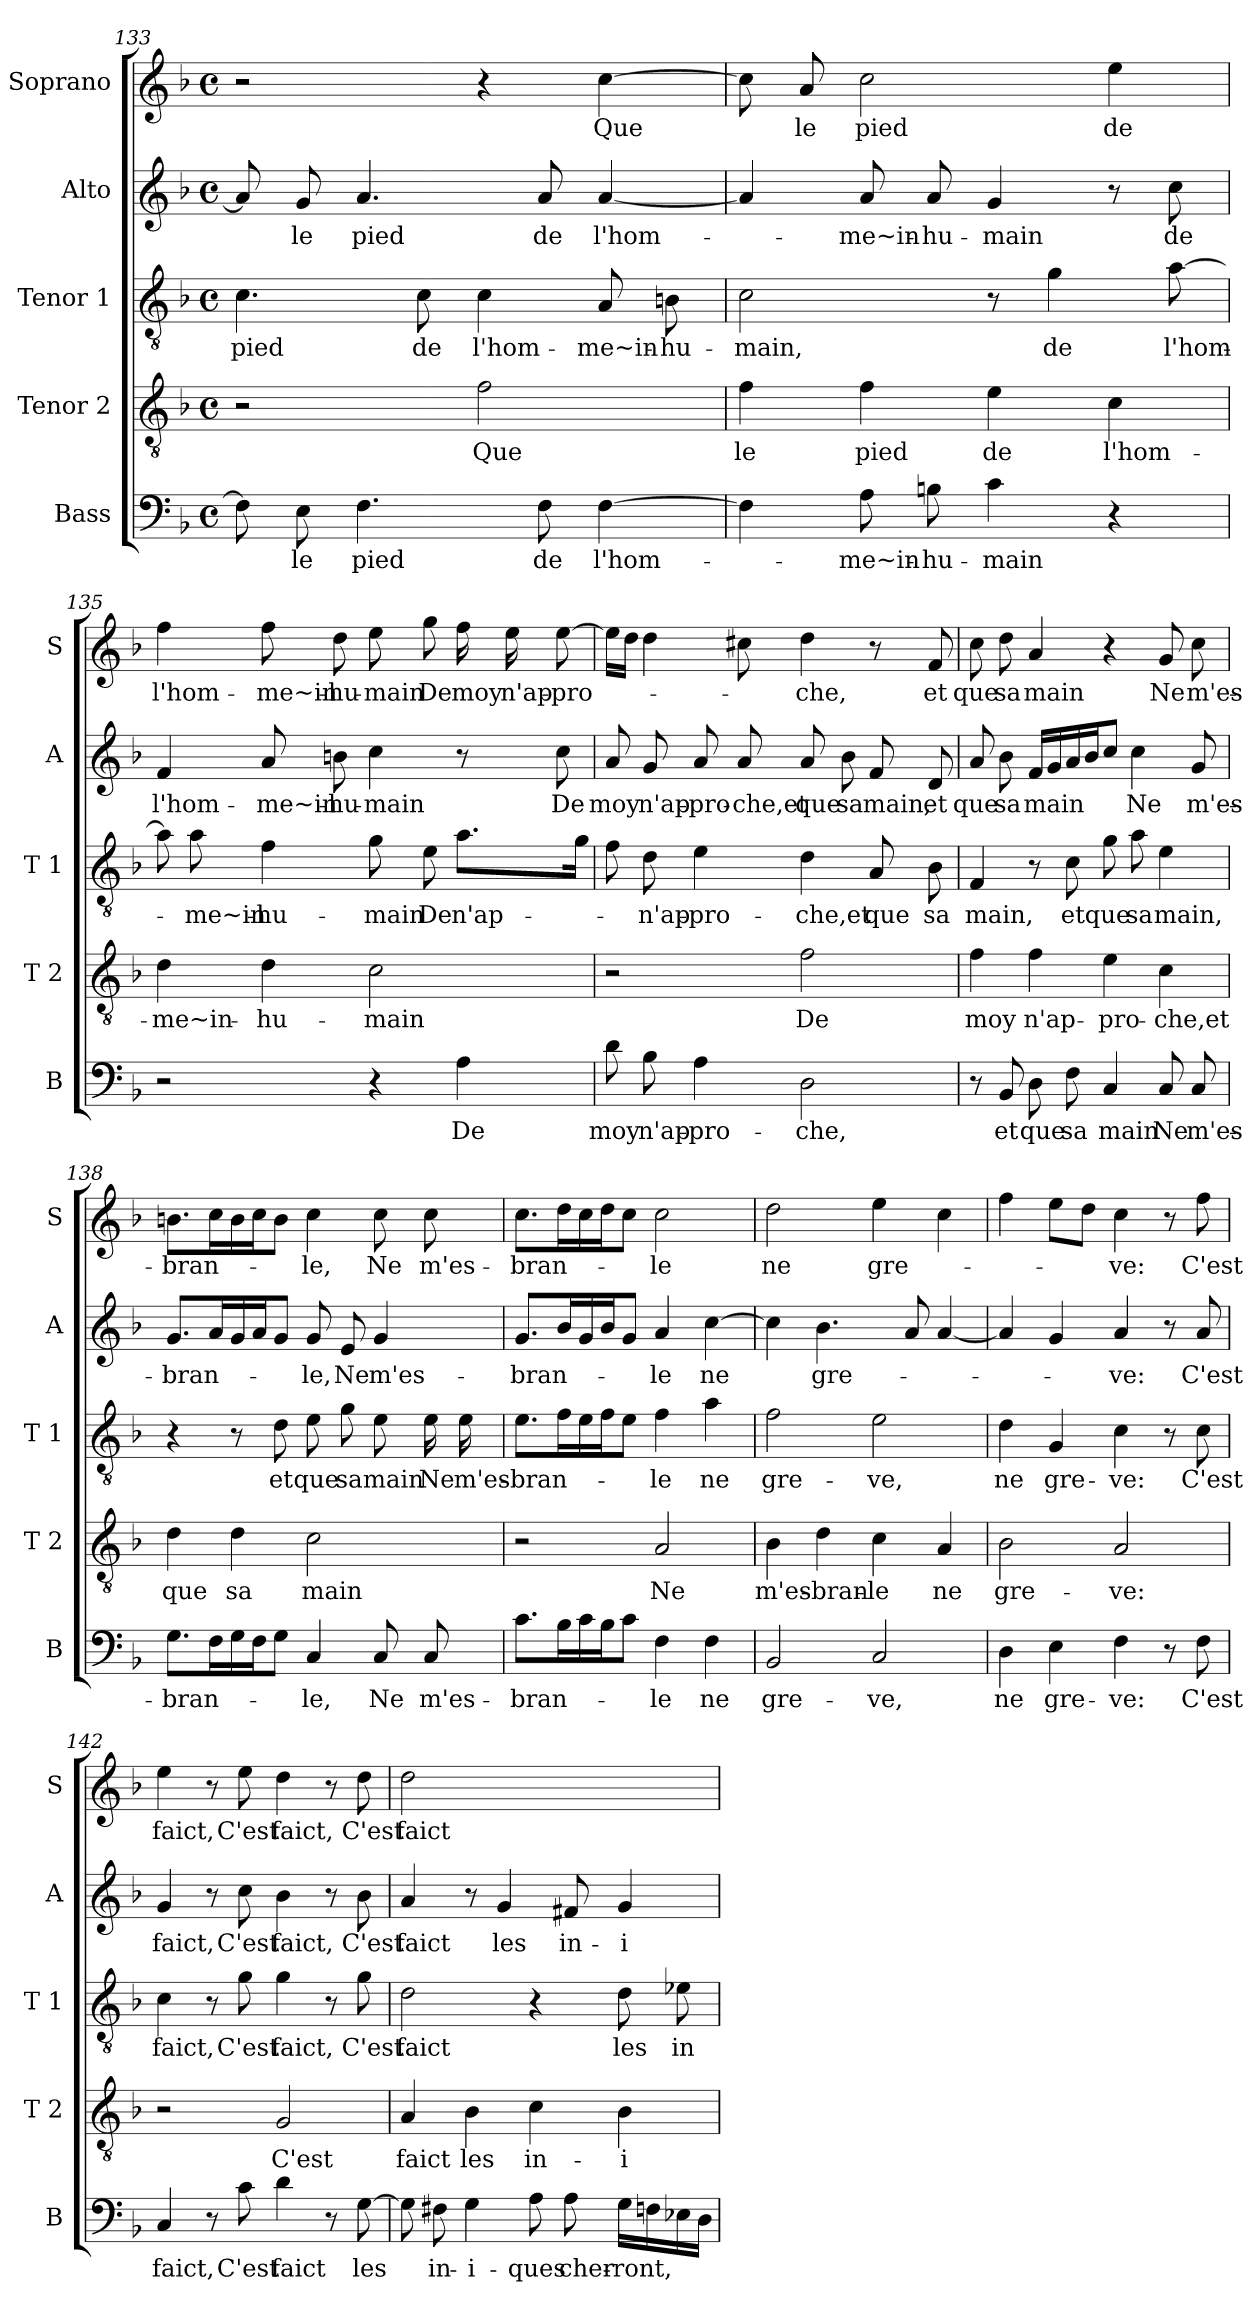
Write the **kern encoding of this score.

**kern	**text	**kern	**text	**kern	**text	**kern	**text	**kern	**text
*part5	*part5	*part4	*part4	*part3	*part3	*part2	*part2	*part1	*part1
*staff5	*staff5	*staff4	*staff4	*staff3	*staff3	*staff2	*staff2	*staff1	*staff1
*I"Bass	*	*I"Tenor 2	*	*I"Tenor 1	*	*I"Alto	*	*I"Soprano	*
*I'B	*	*I'T 2	*	*I'T 1	*	*I'A	*	*I'S	*
*clefF4	*	*clefGv2	*	*clefGv2	*	*clefG2	*	*clefG2	*
*k[b-]	*	*k[b-]	*	*k[b-]	*	*k[b-]	*	*k[b-]	*
*F:	*	*F:	*	*F:	*	*F:	*	*F:	*
*M4/4	*	*M4/4	*	*M4/4	*	*M4/4	*	*M4/4	*
*met(c)	*	*met(c)	*	*met(c)	*	*met(c)	*	*met(c)	*
=133	=133	=133	=133	=133	=133	=133	=133	=133	=133
!	!	!	!	!	!LO:LY:b	!	!	!	!
8F\]	.	2r	.	4.c\	pied	8a/]	.	2r	.
!	!LO:LY:b	!	!	!	!	!	!LO:LY:b	!	!
8E\	le	.	.	.	.	8g/	le	.	.
!	!LO:LY:b	!	!	!	!	!	!LO:LY:b	!	!
4.F\	pied	.	.	.	.	4.a/	pied	.	.
!	!	!	!	!	!LO:LY:b	!	!	!	!
.	.	.	.	8c\	de	.	.	.	.
!	!	!	!LO:LY:b	!	!LO:LY:b	!	!	!	!
.	.	2f\	Que	4c\	l'hom-	.	.	4r	.
!	!LO:LY:b	!	!	!	!	!	!LO:LY:b	!	!
8F\	de	.	.	.	.	8a/	de	.	.
!	!LO:LY:b	!	!	!	!LO:LY:b	!	!LO:LY:b	!	!LO:LY:b
[4F\	l'hom-	.	.	8A/	-me~in-	[4a/	l'hom-	[4cc\	Que
!	!	!	!	!	!LO:LY:b	!	!	!	!
.	.	.	.	8Bn\	-hu-	.	.	.	.
!!LO:LB:g=z
=134	=134	=134	=134	=134	=134	=134	=134	=134	=134
!	!	!	!LO:LY:b	!	!LO:LY:b	!	!	!	!
4F\]	.	4f\	le	2c\	-main,	4a/]	.	8cc\]	.
!	!	!	!	!	!	!	!	!	!LO:LY:b
.	.	.	.	.	.	.	.	8a/	le
!	!LO:LY:b	!	!LO:LY:b	!	!	!	!LO:LY:b	!	!LO:LY:b
8A\	-me~in-	4f\	pied	.	.	8a/	-me~in-	2cc\	pied
!	!LO:LY:b	!	!	!	!	!	!LO:LY:b	!	!
8Bn\	-hu-	.	.	.	.	8a/	-hu-	.	.
!	!LO:LY:b	!	!LO:LY:b	!	!	!	!LO:LY:b	!	!
4c\	-main	4e\	de	8r	.	4g/	-main	.	.
!	!	!	!	!	!LO:LY:b	!	!	!	!
.	.	.	.	4g\	de	.	.	.	.
!	!	!	!LO:LY:b	!	!	!	!	!	!LO:LY:b
4r	.	4c\	l'hom-	.	.	8r	.	4ee\	de
!	!	!	!	!	!LO:LY:b	!	!LO:LY:b	!	!
.	.	.	.	[8a\	l'hom-	8cc\	de	.	.
=135	=135	=135	=135	=135	=135	=135	=135	=135	=135
!	!	!	!LO:LY:b	!	!	!	!LO:LY:b	!	!LO:LY:b
2r	.	4d\	-me~in-	8a\]	.	4f/	l'hom-	4ff\	l'hom-
!	!	!	!	!	!LO:LY:b	!	!	!	!
.	.	.	.	8a\	-me~in-	.	.	.	.
!	!	!	!LO:LY:b	!	!LO:LY:b	!	!LO:LY:b	!	!LO:LY:b
.	.	4d\	-hu-	4f\	-hu-	8a/	-me~in-	8ff\	-me~in-
!	!	!	!	!	!	!	!LO:LY:b	!	!LO:LY:b
.	.	.	.	.	.	8bn\	-hu-	8dd\	-hu-
!	!	!	!LO:LY:b	!	!LO:LY:b	!	!LO:LY:b	!	!LO:LY:b
4r	.	2c\	-main	8g\	-main	4cc\	-main	8ee\	-main
!	!	!	!	!	!LO:LY:b	!	!	!	!LO:LY:b
.	.	.	.	8e\	De	.	.	8gg\	De
!	!LO:LY:b	!	!	!	!LO:LY:b	!	!	!	!LO:LY:b
4A\	De	.	.	8.a\L	n'ap-	8r	.	16ff\	moy
!	!	!	!	!	!	!	!	!	!LO:LY:b
.	.	.	.	.	.	.	.	16ee\	n'ap-
!	!	!	!	!	!	!	!LO:LY:b	!	!LO:LY:b
.	.	.	.	.	.	8cc\	De	[8ee\	-pro-
.	.	.	.	16g\Jk	.	.	.	.	.
=136	=136	=136	=136	=136	=136	=136	=136	=136	=136
!	!LO:LY:b	!	!	!	!	!	!LO:LY:b	!	!
8d\	moy	2r	.	8f\	.	8a/	moy	16ee\LL]	.
.	.	.	.	.	.	.	.	16dd\JJ	.
!	!LO:LY:b	!	!	!	!LO:LY:b	!	!LO:LY:b	!	!
8B-\	n'ap-	.	.	8d\	-n'ap-	8g/	n'ap-	4dd\	.
!	!LO:LY:b	!	!	!	!LO:LY:b	!	!LO:LY:b	!	!
4A\	-pro-	.	.	4e\	-pro-	8a/	-pro-	.	.
!	!	!	!	!	!	!	!LO:LY:b	!	!
.	.	.	.	.	.	8a/	-che,et	8cc#X\	.
!	!LO:LY:b	!	!LO:LY:b	!	!LO:LY:b	!	!LO:LY:b	!	!LO:LY:b
2D\	-che,	2f\	De	4d\	-che,et	8a/	que	4dd\	-che,
!	!	!	!	!	!	!	!LO:LY:b	!	!
.	.	.	.	.	.	8b-\	sa	.	.
!	!	!	!	!	!LO:LY:b	!	!LO:LY:b	!	!
.	.	.	.	8A/	que	8f/	main,	8r	.
!	!	!	!	!	!LO:LY:b	!	!LO:LY:b	!	!LO:LY:b
.	.	.	.	8B-\	sa	8d/	et	8f/	et
!!LO:PB:g=z
=137	=137	=137	=137	=137	=137	=137	=137	=137	=137
!	!	!	!LO:LY:b	!	!LO:LY:b	!	!LO:LY:b	!	!LO:LY:b
8r	.	4f\	moy	4F/	main,	8a/	que	8cc\	que
!	!LO:LY:b	!	!	!	!	!	!LO:LY:b	!	!LO:LY:b
8BB-/	et	.	.	.	.	8b-\	sa	8dd\	sa
!	!LO:LY:b	!	!LO:LY:b	!	!	!	!LO:LY:b	!	!LO:LY:b
8D\	que	4f\	n'ap-	8r	.	16f/LL	main	4a/	main
.	.	.	.	.	.	16g/	.	.	.
!	!LO:LY:b	!	!	!	!LO:LY:b	!	!	!	!
8F\	sa	.	.	8c\	et	16a/	.	.	.
.	.	.	.	.	.	16b-/J	.	.	.
!	!LO:LY:b	!	!LO:LY:b	!	!LO:LY:b	!	!	!	!
4C/	main	4e\	-pro-	8g\	que	8cc/J	.	4r	.
!	!	!	!	!	!LO:LY:b	!	!LO:LY:b	!	!
.	.	.	.	8a\	sa	4cc\	Ne	.	.
!	!LO:LY:b	!	!LO:LY:b	!	!LO:LY:b	!	!	!	!LO:LY:b
8C/	Ne	4c\	-che,et	4e\	main,	.	.	8g/	Ne
!	!LO:LY:b	!	!	!	!	!	!LO:LY:b	!	!LO:LY:b
8C/	m'es-	.	.	.	.	8g/	m'es-	8cc\	m'es-
=138	=138	=138	=138	=138	=138	=138	=138	=138	=138
!	!LO:LY:b	!	!LO:LY:b	!	!	!	!LO:LY:b	!	!LO:LY:b
8.G\L	-bran-	4d\	que	4r	.	8.g/L	-bran-	8.bn\L	-bran-
16F\L	.	.	.	.	.	16a/L	.	16cc\L	.
!	!	!	!LO:LY:b	!	!	!	!	!	!
16G\	.	4d\	sa	8r	.	16g/	.	16b\	.
16F\J	.	.	.	.	.	16a/J	.	16cc\J	.
!	!	!	!	!	!LO:LY:b	!	!	!	!
8G\J	.	.	.	8d\	et	8g/J	.	8b\J	.
!	!LO:LY:b	!	!LO:LY:b	!	!LO:LY:b	!	!LO:LY:b	!	!LO:LY:b
4C/	-le,	2c\	main	8e\	que	8g/	-le,	4cc\	-le,
!	!	!	!	!	!LO:LY:b	!	!LO:LY:b	!	!
.	.	.	.	8g\	sa	8e/	Ne	.	.
!	!LO:LY:b	!	!	!	!LO:LY:b	!	!LO:LY:b	!	!LO:LY:b
8C/	Ne	.	.	8e\	main	4g/	m'es-	8cc\	Ne
!	!LO:LY:b	!	!	!	!LO:LY:b	!	!	!	!LO:LY:b
8C/	m'es-	.	.	16e\	Ne	.	.	8cc\	m'es-
!	!	!	!	!	!LO:LY:b	!	!	!	!
.	.	.	.	16e\	m'es-	.	.	.	.
=139	=139	=139	=139	=139	=139	=139	=139	=139	=139
!	!LO:LY:b	!	!	!	!LO:LY:b	!	!LO:LY:b	!	!LO:LY:b
8.c\L	-bran-	2r	.	8.e\L	-bran-	8.g/L	-bran-	8.cc\L	-bran-
16B-\L	.	.	.	16f\L	.	16b-/L	.	16dd\L	.
16c\	.	.	.	16e\	.	16g/	.	16cc\	.
16B-\J	.	.	.	16f\J	.	16b-/J	.	16dd\J	.
8c\J	.	.	.	8e\J	.	8g/J	.	8cc\J	.
!	!LO:LY:b	!	!LO:LY:b	!	!LO:LY:b	!	!LO:LY:b	!	!LO:LY:b
4F\	-le	2A/	Ne	4f\	-le	4a/	-le	2cc\	-le
!	!LO:LY:b	!	!	!	!LO:LY:b	!	!LO:LY:b	!	!
4F\	ne	.	.	4a\	ne	[4cc\	ne	.	.
=140	=140	=140	=140	=140	=140	=140	=140	=140	=140
!	!LO:LY:b	!	!LO:LY:b	!	!LO:LY:b	!	!	!	!LO:LY:b
2BB-/	gre-	4B-\	m'es-	2f\	gre-	4cc\]	.	2dd\	ne
!	!	!	!LO:LY:b	!	!	!	!LO:LY:b	!	!
.	.	4d\	-bran-	.	.	4.b-\	gre-	.	.
!	!LO:LY:b	!	!LO:LY:b	!	!LO:LY:b	!	!	!	!LO:LY:b
2C/	-ve,	4c\	-le	2e\	-ve,	.	.	4ee\	gre-
.	.	.	.	.	.	8a/	.	.	.
!	!	!	!LO:LY:b	!	!	!	!	!	!
.	.	4A/	ne	.	.	[4a/	.	4cc\	.
!!LO:LB:g=z
=141	=141	=141	=141	=141	=141	=141	=141	=141	=141
!	!LO:LY:b	!	!LO:LY:b	!	!LO:LY:b	!	!	!	!
4D\	ne	2B-\	gre-	4d\	ne	4a/]	.	4ff\	.
!	!LO:LY:b	!	!	!	!LO:LY:b	!	!	!	!
4E\	gre-	.	.	4G/	gre-	4g/	.	8ee\L	.
.	.	.	.	.	.	.	.	8dd\J	.
!	!LO:LY:b	!	!LO:LY:b	!	!LO:LY:b	!	!LO:LY:b	!	!LO:LY:b
4F\	-ve:	2A/	-ve:	4c\	-ve:	4a/	-ve:	4cc\	-ve:
8r	.	.	.	8r	.	8r	.	8r	.
!	!LO:LY:b	!	!	!	!LO:LY:b	!	!LO:LY:b	!	!LO:LY:b
8F\	C'est	.	.	8c\	C'est	8a/	C'est	8ff\	C'est
=142	=142	=142	=142	=142	=142	=142	=142	=142	=142
!	!LO:LY:b	!	!	!	!LO:LY:b	!	!LO:LY:b	!	!LO:LY:b
4C/	faict,	2r	.	4c\	faict,	4g/	faict,	4ee\	faict,
8r	.	.	.	8r	.	8r	.	8r	.
!	!LO:LY:b	!	!	!	!LO:LY:b	!	!LO:LY:b	!	!LO:LY:b
8c\	C'est	.	.	8g\	C'est	8cc\	C'est	8ee\	C'est
!	!LO:LY:b	!	!LO:LY:b	!	!LO:LY:b	!	!LO:LY:b	!	!LO:LY:b
4d\	faict	2G/	C'est	4g\	faict,	4b-\	faict,	4dd\	faict,
8r	.	.	.	8r	.	8r	.	8r	.
!	!LO:LY:b	!	!	!	!LO:LY:b	!	!LO:LY:b	!	!LO:LY:b
[8G\	les	.	.	8g\	C'est	8b-\	C'est	8dd\	C'est
=143	=143	=143	=143	=143	=143	=143	=143	=143	=143
!	!	!	!LO:LY:b	!	!LO:LY:b	!	!LO:LY:b	!	!LO:LY:b
8G\]	.	4A/	faict	2d\	faict	4a/	faict	2dd\	faict
!	!LO:LY:b	!	!	!	!	!	!	!	!
8F#X\	in-	.	.	.	.	.	.	.	.
!	!LO:LY:b	!	!LO:LY:b	!	!	!	!	!	!
4G\	-i-	4B-\	les	.	.	8r	.	.	.
!	!	!	!	!	!	!	!LO:LY:b	!	!
.	.	.	.	.	.	4g/	les	.	.
!	!LO:LY:b	!	!LO:LY:b	!	!	!	!	!	!
8A\	-ques	4c\	in-	4r	.	.	.	2ryy	.
!	!LO:LY:b	!	!	!	!	!	!LO:LY:b	!	!
8A\	cher-	.	.	.	.	8f#X/	in-	.	.
!	!LO:LY:b	!	!LO:LY:b	!	!LO:LY:b	!	!LO:LY:b	!	!
16G\LL	-ront,	4B-\	-i-	8d\	les	4g/	-i-	.	.
16Fn\	.	.	.	.	.	.	.	.	.
!	!	!	!	!	!LO:LY:b	!	!	!	!
16E-X\	.	.	.	8e-X\	in-	.	.	.	.
16D\JJ	.	.	.	.	.	.	.	.	.
=	=	=	=	=	=	=	=	=	=
*-	*-	*-	*-	*-	*-	*-	*-	*-	*-
